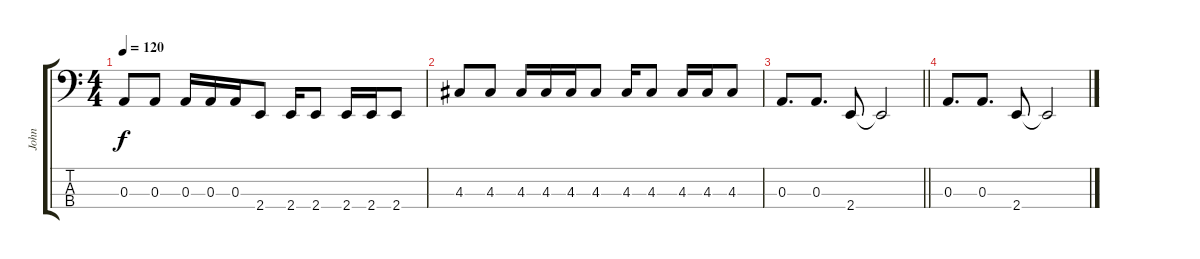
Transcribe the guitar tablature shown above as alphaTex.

\track ("John" "John") {instrument electricbasspick}
\staff {score tabs}
\tuning (G2 D2 A1 D1) {hide}
\ts (4 4)
\tempo 120
\clef f4
\ks c
0.3.8{dy f} 0.3.8 0.3.16 0.3.16 0.3.16 2.4.8 2.4.16 2.4.8 2.4.16 2.4.16 2.4.8 |
4.3.8 4.3.8 4.3.16 4.3.16 4.3.16 4.3.8 4.3.16 4.3.8 4.3.16 4.3.16 4.3.8 |
\barLineRight lightlight
0.3.8{d} 0.3.8{d} 2.4.8 2.4{t}.2 |
0.3.8{d} 0.3.8{d} 2.4.8 2.4{t}.2
